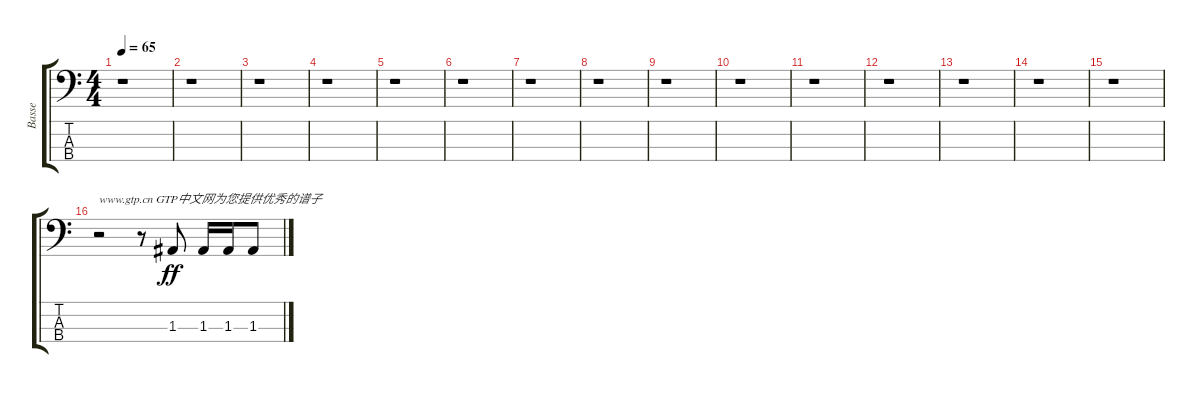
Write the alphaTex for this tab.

\track ("Basse" "Basse") {instrument electricbassfinger}
\staff {score tabs}
\tuning (G2 D2 A1 E1) {hide}
\ts (4 4)
\tempo 65
\clef f4
\ks c
r.1{dy ff instrument electricbassfinger} |
r.1 |
r.1 |
r.1 |
r.1 |
r.1 |
r.1 |
r.1 |
r.1 |
r.1 |
r.1 |
r.1 |
r.1 |
r.1 |
r.1 |
r.2{txt "www.gtp.cn GTP中文网为您提供优秀的谱子"} r.8 1.3.8 1.3.16 1.3.16 1.3.8
